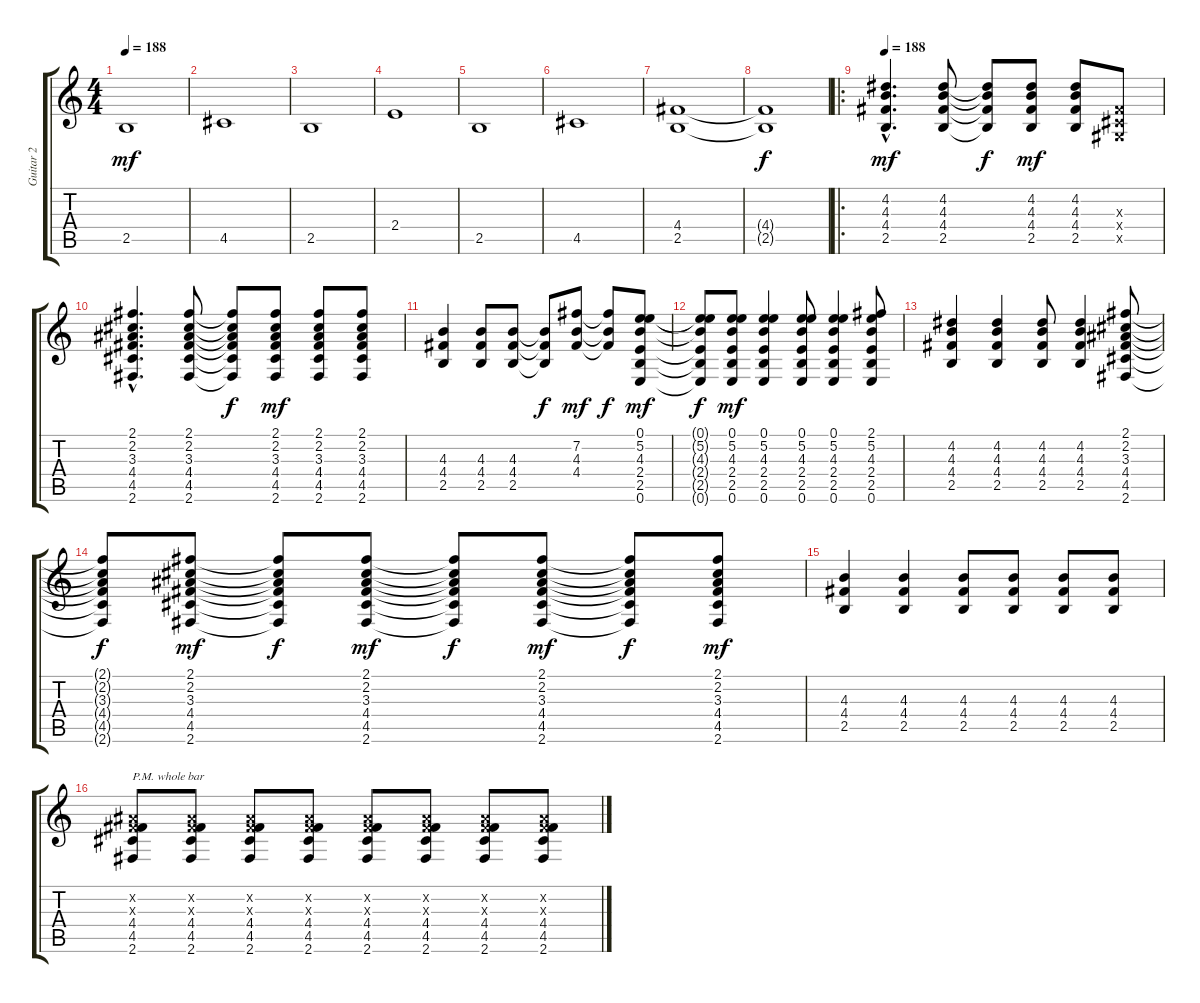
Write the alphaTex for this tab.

\track ("Guitar 2" "Guitar 2") {instrument overdrivenguitar}
\staff {score tabs}
\tuning (E4 B3 G3 D3 A2 E2) {hide}
\ts (4 4)
\tempo 188
\tempo 172
\tempo 188
\clef g2
\ks c
2.5.1{dy mf instrument overdrivenguitar} |
4.5.1 |
2.5.1 |
2.4.1 |
2.5.1 |
4.5.1 |
(4.4 2.5).1 |
(4.4{t} 2.5{t}).1{dy f} |
\ro
\tempo 188
(4.2{hac} 4.3{hac} 4.4{hac} 2.5{hac}).4{d dy mf} (4.2 4.3 4.4 2.5).8 (4.2{t} 4.3{t} 4.4{t} 2.5{t}).8{dy f} (4.2 4.3 4.4 2.5).8{dy mf} (4.2 4.3 4.4 2.5).8 (-1.3{x} -1.4{x} -1.5{x}).8 |
(2.1{hac} 2.2{hac} 3.3{hac} 4.4{hac} 4.5{hac} 2.6{hac}).4{d} (2.1 2.2 3.3 4.4 4.5 2.6).8 (2.1{t} 2.2{t} 3.3{t} 4.4{t} 4.5{t} 2.6{t}).8{dy f} (2.1 2.2 3.3 4.4 4.5 2.6).8{dy mf} (2.1 2.2 3.3 4.4 4.5 2.6).8 (2.1 2.2 3.3 4.4 4.5 2.6).8 |
(4.3 4.4 2.5).4 (4.3 4.4 2.5).8 (4.3 4.4 2.5).8 (4.3{t} 4.4{t} 2.5{t}).8{dy f} (7.2 4.3 4.4).8{dy mf} (7.2{t} 4.3{t} 4.4{t}).8{dy f} (0.1 5.2 4.3 2.4 2.5 0.6).8{dy mf} |
(0.1{t} 5.2{t} 4.3{t} 2.4{t} 2.5{t} 0.6{t}).8{dy f} (0.1 5.2 4.3 2.4 2.5 0.6).8{dy mf} (0.1 5.2 4.3 2.4 2.5 0.6).4 (0.1 5.2 4.3 2.4 2.5 0.6).8 (0.1 5.2 4.3 2.4 2.5 0.6).4 (2.1 5.2 4.3 2.4 2.5 0.6).8 |
(4.2 4.3 4.4 2.5).4 (4.2 4.3 4.4 2.5).4 (4.2 4.3 4.4 2.5).8 (4.2 4.3 4.4 2.5).4 (2.1 2.2 3.3 4.4 4.5 2.6).8 |
(2.1{t} 2.2{t} 3.3{t} 4.4{t} 4.5{t} 2.6{t}).8{dy f} (2.1 2.2 3.3 4.4 4.5 2.6).8{dy mf} (2.1{t} 2.2{t} 3.3{t} 4.4{t} 4.5{t} 2.6{t}).8{dy f} (2.1 2.2 3.3 4.4 4.5 2.6).8{dy mf} (2.1{t} 2.2{t} 3.3{t} 4.4{t} 4.5{t} 2.6{t}).8{dy f} (2.1 2.2 3.3 4.4 4.5 2.6).8{dy mf} (2.1{t} 2.2{t} 3.3{t} 4.4{t} 4.5{t} 2.6{t}).8{dy f} (2.1 2.2 3.3 4.4 4.5 2.6).8{dy mf} |
(4.3 4.4 2.5).4 (4.3 4.4 2.5).4 (4.3 4.4 2.5).8 (4.3 4.4 2.5).8 (4.3 4.4 2.5).8 (4.3 4.4 2.5).8 |
(-1.2{x} -1.3{x} 4.4 4.5 2.6).8{txt "P.M. whole bar"} (-1.2{x} -1.3{x} 4.4 4.5 2.6).8 (-1.2{x} -1.3{x} 4.4 4.5 2.6).8 (-1.2{x} -1.3{x} 4.4 4.5 2.6).8 (-1.2{x} -1.3{x} 4.4 4.5 2.6).8 (-1.2{x} -1.3{x} 4.4 4.5 2.6).8 (-1.2{x} -1.3{x} 4.4 4.5 2.6).8 (-1.2{x} -1.3{x} 4.4 4.5 2.6).8
